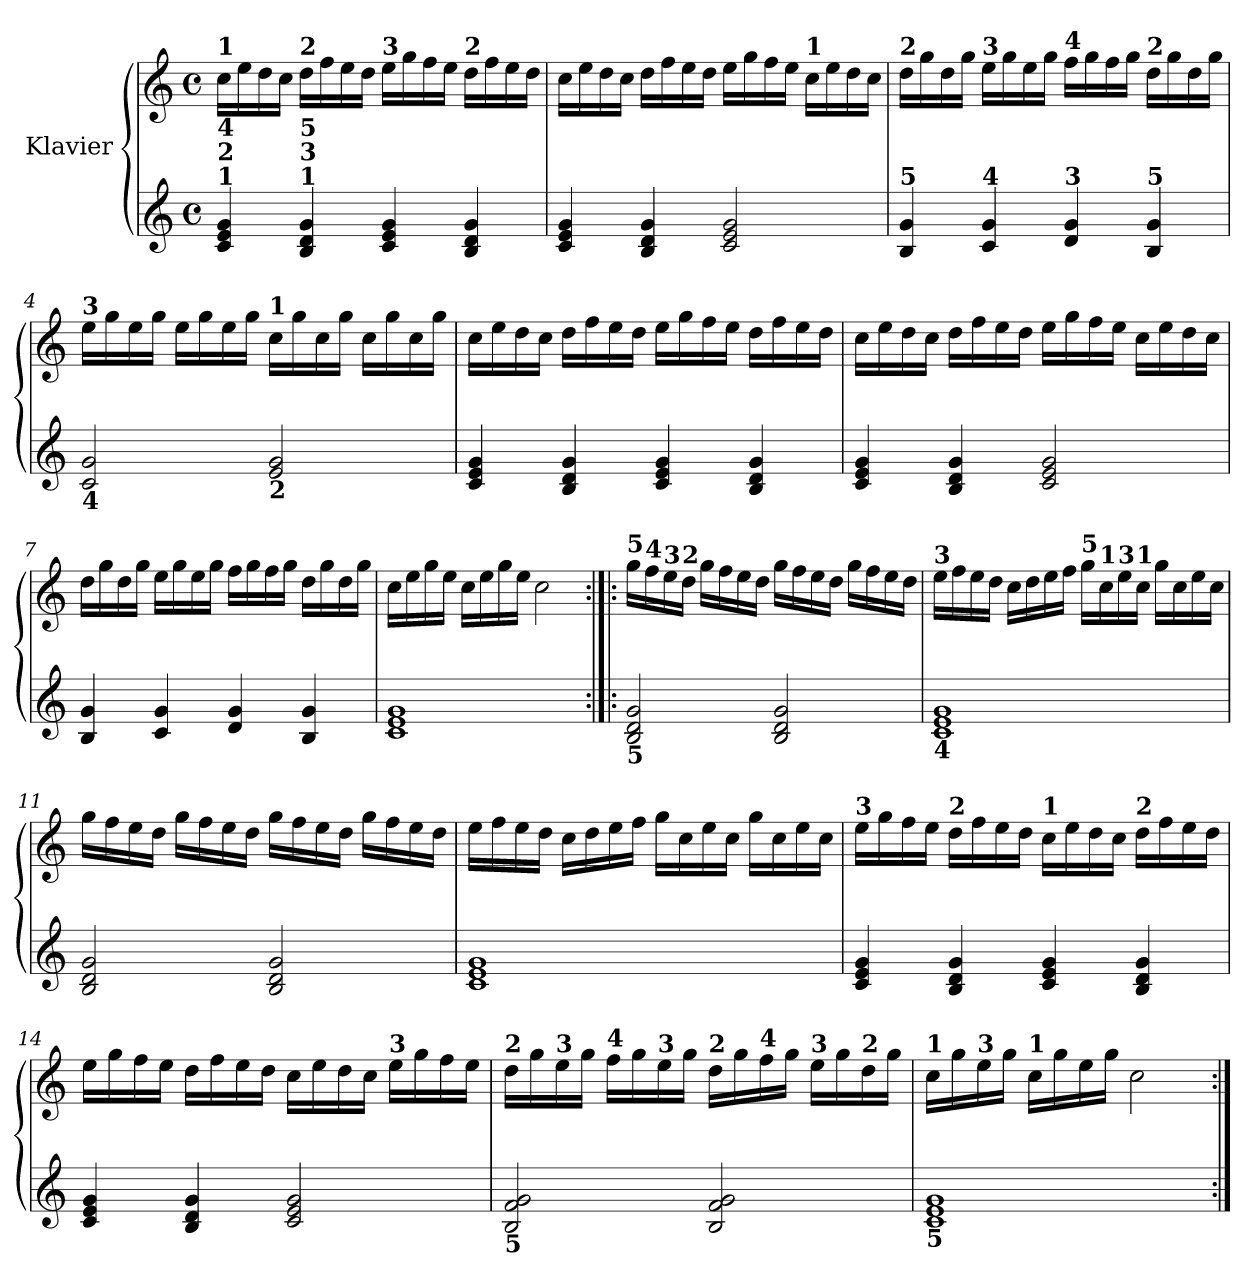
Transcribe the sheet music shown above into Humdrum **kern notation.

**kern	**kern
*part1	*part1
*staff2	*staff1
*I"Klavier	*
!!LO:PB:g=z
*clefG2	*clefG2
*k[]	*k[]
*C:	*C:
*M4/4	*M4/4
*met(c)	*met(c)
=1	=1
!	!LO:TX:a:B:t=1
!LO:TX:a:B:t=1	!
!LO:TX:B:t=2	!
!LO:TX:B:t=4	!
4ci/ 4ei 4gi	16cci\LL
.	16eei\
.	16ddi\
.	16cci\JJ
!	!LO:TX:a:B:t=2
!LO:TX:a:B:t=1	!
!LO:TX:B:t=3	!
!LO:TX:B:t=5	!
4Bi/ 4di 4gi	16ddi\LL
.	16ffi\
.	16eei\
.	16ddi\JJ
!	!LO:TX:a:B:t=3
4ci/ 4ei 4gi	16eei\LL
.	16ggi\
.	16ffi\
.	16eei\JJ
!	!LO:TX:a:B:t=2
4Bi/ 4di 4gi	16ddi\LL
.	16ffi\
.	16eei\
.	16ddi\JJ
=2	=2
4ci/ 4ei 4gi	16cci\LL
.	16eei\
.	16ddi\
.	16cci\JJ
4Bi/ 4di 4gi	16ddi\LL
.	16ffi\
.	16eei\
.	16ddi\JJ
2ci/ 2ei 2gi	16eei\LL
.	16ggi\
.	16ffi\
.	16eei\JJ
!	!LO:TX:a:B:t=1
.	16cci\LL
.	16eei\
.	16ddi\
.	16cci\JJ
=3	=3
!	!LO:TX:a:B:t=2
!LO:TX:a:B:t=5	!
4Bi/ 4gi	16ddi\LL
.	16ggi\
.	16ddi\
.	16ggi\JJ
!	!LO:TX:a:B:t=3
!LO:TX:a:B:t=4	!
4ci/ 4gi	16eei\LL
.	16ggi\
.	16eei\
.	16ggi\JJ
!	!LO:TX:a:B:t=4
!LO:TX:a:B:t=3	!
4di/ 4gi	16ffi\LL
.	16ggi\
.	16ffi\
.	16ggi\JJ
!	!LO:TX:a:B:t=2
!LO:TX:a:B:t=5	!
4Bi/ 4gi	16ddi\LL
.	16ggi\
.	16ddi\
.	16ggi\JJ
!!LO:LB:g=z
=4	=4
!	!LO:TX:a:B:t=3
!LO:TX:b:B:t=4	!
2ci/ 2gi	16eei\LL
.	16ggi\
.	16eei\
.	16ggi\JJ
.	16eei\LL
.	16ggi\
.	16eei\
.	16ggi\JJ
!	!LO:TX:a:B:t=1
!LO:TX:b:B:t=2	!
2ei/ 2gi	16cci\LL
.	16ggi\
.	16cci\
.	16ggi\JJ
.	16cci\LL
.	16ggi\
.	16cci\
.	16ggi\JJ
=5	=5
4ci/ 4ei 4gi	16cci\LL
.	16eei\
.	16ddi\
.	16cci\JJ
4Bi/ 4di 4gi	16ddi\LL
.	16ffi\
.	16eei\
.	16ddi\JJ
4ci/ 4ei 4gi	16eei\LL
.	16ggi\
.	16ffi\
.	16eei\JJ
4Bi/ 4di 4gi	16ddi\LL
.	16ffi\
.	16eei\
.	16ddi\JJ
=6	=6
4ci/ 4ei 4gi	16cci\LL
.	16eei\
.	16ddi\
.	16cci\JJ
4Bi/ 4di 4gi	16ddi\LL
.	16ffi\
.	16eei\
.	16ddi\JJ
2ci/ 2ei 2gi	16eei\LL
.	16ggi\
.	16ffi\
.	16eei\JJ
.	16cci\LL
.	16eei\
.	16ddi\
.	16cci\JJ
!!LO:LB:g=z
=7	=7
4Bi/ 4gi	16ddi\LL
.	16ggi\
.	16ddi\
.	16ggi\JJ
4ci/ 4gi	16eei\LL
.	16ggi\
.	16eei\
.	16ggi\JJ
4di/ 4gi	16ffi\LL
.	16ggi\
.	16ffi\
.	16ggi\JJ
4Bi/ 4gi	16ddi\LL
.	16ggi\
.	16ddi\
.	16ggi\JJ
=8	=8
1ci 1ei 1gi	16cci\LL
.	16eei\
.	16ggi\
.	16eei\JJ
.	16cci\LL
.	16eei\
.	16ggi\
.	16eei\JJ
.	2cci\
=9:|!|:	=9:|!|:
!	!LO:TX:a:B:t=5
!LO:TX:b:B:t=5	!
2Bi/ 2di 2gi	16ggi\LL
!	!LO:TX:a:B:t=4
.	16ffi\
!	!LO:TX:a:B:t=3
.	16eei\
!	!LO:TX:a:B:t=2
.	16ddi\JJ
.	16ggi\LL
.	16ffi\
.	16eei\
.	16ddi\JJ
2Bi/ 2di 2gi	16ggi\LL
.	16ffi\
.	16eei\
.	16ddi\JJ
.	16ggi\LL
.	16ffi\
.	16eei\
.	16ddi\JJ
!!LO:LB:g=z
=10	=10
!	!LO:TX:a:B:t=3
!LO:TX:b:B:t=4	!
1ci 1ei 1gi	16eei\LL
.	16ffi\
.	16eei\
.	16ddi\JJ
.	16cci\LL
.	16ddi\
.	16eei\
.	16ffi\JJ
!	!LO:TX:a:B:t=5
.	16ggi\LL
!	!LO:TX:a:B:t=1
.	16cci\
!	!LO:TX:a:B:t=3
.	16eei\
!	!LO:TX:a:B:t=1
.	16cci\JJ
.	16ggi\LL
.	16cci\
.	16eei\
.	16cci\JJ
=11	=11
2Bi/ 2di 2gi	16ggi\LL
.	16ffi\
.	16eei\
.	16ddi\JJ
.	16ggi\LL
.	16ffi\
.	16eei\
.	16ddi\JJ
2Bi/ 2di 2gi	16ggi\LL
.	16ffi\
.	16eei\
.	16ddi\JJ
.	16ggi\LL
.	16ffi\
.	16eei\
.	16ddi\JJ
=12	=12
1ci 1ei 1gi	16eei\LL
.	16ffi\
.	16eei\
.	16ddi\JJ
.	16cci\LL
.	16ddi\
.	16eei\
.	16ffi\JJ
.	16ggi\LL
.	16cci\
.	16eei\
.	16cci\JJ
.	16ggi\LL
.	16cci\
.	16eei\
.	16cci\JJ
!!LO:LB:g=z
=13	=13
!	!LO:TX:a:B:t=3
4ci/ 4ei 4gi	16eei\LL
.	16ggi\
.	16ffi\
.	16eei\JJ
!	!LO:TX:a:B:t=2
4Bi/ 4di 4gi	16ddi\LL
.	16ffi\
.	16eei\
.	16ddi\JJ
!	!LO:TX:a:B:t=1
4ci/ 4ei 4gi	16cci\LL
.	16eei\
.	16ddi\
.	16cci\JJ
!	!LO:TX:a:B:t=2
4Bi/ 4di 4gi	16ddi\LL
.	16ffi\
.	16eei\
.	16ddi\JJ
=14	=14
4ci/ 4ei 4gi	16eei\LL
.	16ggi\
.	16ffi\
.	16eei\JJ
4Bi/ 4di 4gi	16ddi\LL
.	16ffi\
.	16eei\
.	16ddi\JJ
2ci/ 2ei 2gi	16cci\LL
.	16eei\
.	16ddi\
.	16cci\JJ
!	!LO:TX:a:B:t=3
.	16eei\LL
.	16ggi\
.	16ffi\
.	16eei\JJ
!!LO:LB:g=z
=15	=15
!	!LO:TX:a:B:t=2
!LO:TX:b:B:t=5	!
2Bi/ 2fi 2gi	16ddi\LL
.	16ggi\
!	!LO:TX:a:B:t=3
.	16eei\
.	16ggi\JJ
!	!LO:TX:a:B:t=4
.	16ffi\LL
.	16ggi\
!	!LO:TX:a:B:t=3
.	16eei\
.	16ggi\JJ
!	!LO:TX:a:B:t=2
2Bi/ 2fi 2gi	16ddi\LL
.	16ggi\
!	!LO:TX:a:B:t=4
.	16ffi\
.	16ggi\JJ
!	!LO:TX:a:B:t=3
.	16eei\LL
.	16ggi\
!	!LO:TX:a:B:t=2
.	16ddi\
.	16ggi\JJ
=16	=16
!	!LO:TX:a:B:t=1
!LO:TX:b:B:t=5	!
1ci 1ei 1gi	16cci\LL
.	16ggi\
!	!LO:TX:a:B:t=3
.	16eei\
.	16ggi\JJ
!	!LO:TX:a:B:t=1
.	16cci\LL
.	16ggi\
.	16eei\
.	16ggi\JJ
.	2cci\
=:|!	=:|!
*-	*-
